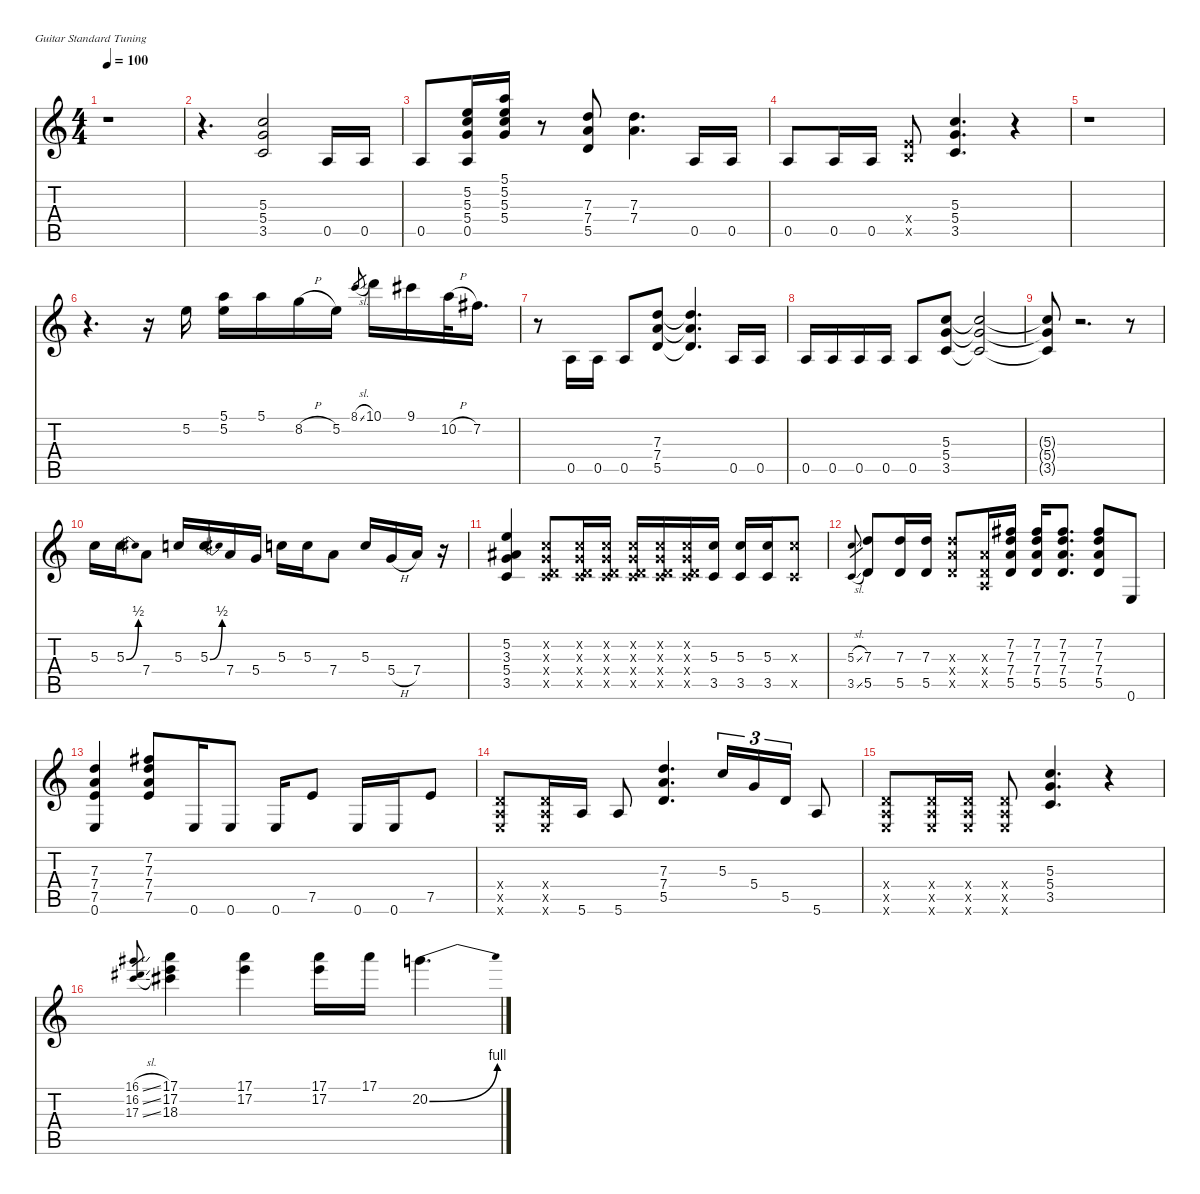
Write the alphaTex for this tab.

\defaultSystemsLayout 4
\hideDynamics
\bracketExtendMode nobrackets
\singleTrackTrackNamePolicy hidden
\multiTrackTrackNamePolicy hidden
\firstSystemTrackNameMode fullname
\firstSystemTrackNameOrientation horizontal
\otherSystemsTrackNameOrientation horizontal
\track ("Lead Guitar" "od.guit.") {instrument overdrivenguitar}
\staff {score tabs}
\tuning (E4 B3 G3 D3 A2 E2)
\ts (4 4)
\tempo 100
\clef g2
\ks c
r.1{dy mp beam Down} |
r.4{d beam Down} (5.3 5.4 3.5).2{beam Up} 0.5.16{beam Up} 0.5.16{beam Up} |
0.5.8{beam Up} (5.2 5.3 5.4 0.5).16{beam Up} (5.1 5.2 5.3 5.4).16{beam Up} r.8{beam Up} (7.3 7.4 5.5).8{beam Up} (7.3 7.4).4{d beam Down} 0.5.16{beam Up} 0.5.16{beam Up} |
0.5.8{beam Up} 0.5.16{beam Up} 0.5.16{beam Up} (2.4{x} 2.5{x}).8{dy f beam Up} (5.3 5.4 3.5).4{d dy mp beam Up} r.4{beam Up} |
r.1{beam Down} |
r.4{d beam Down} r.16{beam Down} 5.2.16{beam Down} (5.1 5.2).16{beam Down} 5.1.16{beam Down} 8.2{h}.16{beam Down} 5.2.16{beam Down} 8.1{sl}.8{gr dy p beam Up} 10.1.16{dy mp beam Down} 9.1{acc #}.16{beam Down} 10.2{h}.32{beam Down} 7.2{acc #}.16{d beam Down} |
r.8{beam Down} 0.5.16{beam Up} 0.5.16{beam Up} 0.5.8{beam Up} (7.3 7.4 5.5).8{beam Up} (7.3{t} 7.4{t} 5.5{t}).4{d dy f beam Up} 0.5.16{dy mp beam Up} 0.5.16{beam Up} |
0.5.16{beam Up} 0.5.16{beam Up} 0.5.16{beam Up} 0.5.16{beam Up} 0.5.8{beam Up} (5.3 5.4 3.5).8{beam Up} (5.3{t} 5.4{t} 3.5{t}).2{dy f beam Up} |
(5.3{t} 5.4{t} 3.5{t}).8{beam Up} r.2{d beam Up} r.8{beam Up} |
5.3.16{dy mp beam Down} 5.3{be (bend 0 0 15.999999599999999 2)}.16{beam Down} 7.4.8{beam Down} 5.3.16{beam Up} 5.3{be (bend 0 0 15 2)}.16{beam Up} 7.4.16{beam Up} 5.4.16{beam Up} 5.3.16{beam Down} 5.3.16{beam Down} 7.4.8{beam Down} 5.3.16{beam Up} 5.4{h}.16{beam Up} 7.4.16{beam Up} r.16{beam Up} |
(5.2 3.3{acc #} 5.4 3.5).4{beam Up} (1.2{x} 0.3{x} 0.4{x} 3.5{x}).8{dy f beam Up} (1.2{x} 0.3{x} 0.4{x} 3.5{x}).16{beam Up} (1.2{x} 0.3{x} 0.4{x} 3.5{x}).16{beam Up} (1.2{x} 0.3{x} 0.4{x} 3.5{x}).16{beam Up} (1.2{x} 0.3{x} 0.4{x} 3.5{x}).16{beam Up} (1.2{x} 0.3{x} 0.4{x} 3.5{x}).16{beam Up} (5.3 3.5).16{dy mp beam Up} (5.3 3.5).16{beam Up} (5.3 3.5).16{beam Up} (5.3{x} 3.5{x}).8{dy f beam Up} |
(5.3{sl} 3.5{sl}).8{gr dy p beam Up} (7.3 5.5).8{dy mp beam Up} (7.3 5.5).16{beam Up} (7.3 5.5).16{beam Up} (7.3{x} 7.4{x} 5.5{x}).8{dy f beam Up} (2.3{x} 0.4{x} 0.5{x}).16{beam Up} (7.2{acc #} 7.3 7.4 5.5).16{dy mp beam Up} (7.2{acc #} 7.3 7.4 5.5).16{beam Up} (7.2{acc #} 7.3 7.4 5.5).8{d beam Up} (7.2{acc #} 7.3 7.4 5.5).8{beam Up} 0.6.8{beam Up} |
(7.3 7.4 7.5 0.6).4{beam Up} (7.2{acc #} 7.3 7.4 7.5).8{beam Up} 0.6.16{beam Up} 0.6.8{beam Up} 0.6.16{beam Up} 7.5.8{beam Up} 0.6.16{beam Up} 0.6.16{beam Up} 7.5.8{beam Up} |
(0.4{x} 0.5{x} 0.6{x}).8{dy f beam Up} (0.4{x} 0.5{x} 0.6{x}).16{beam Up} 5.6.16{dy mp beam Up} 5.6.8{beam Up} (7.3 7.4 5.5).4{d beam Up} 5.3.16{tu (3 2) beam Up} 5.4.16{tu (3 2) beam Up} 5.5.16{tu (3 2) beam Up} 5.6.8{beam Up} |
(0.4{x} 0.5{x} 0.6{x}).8{dy f beam Up} (0.4{x} 0.5{x} 0.6{x}).16{beam Up} (0.4{x} 0.5{x} 0.6{x}).16{beam Up} (0.4{x} 0.5{x} 0.6{x}).8{beam Up} (5.3 5.4 3.5).4{d dy mp beam Up} r.4{beam Up} |
(16.1{sl acc #} 16.2{sl acc #} 17.3{sl}).8{gr dy p beam Up} (17.1 17.2 18.3{acc #}).4{dy mp beam Down} (17.1 17.2).4{beam Down} (17.1 17.2).16{beam Down} 17.1.16{beam Down} 20.2{be (bend 0 0 60 4)}.4{d beam Down}
